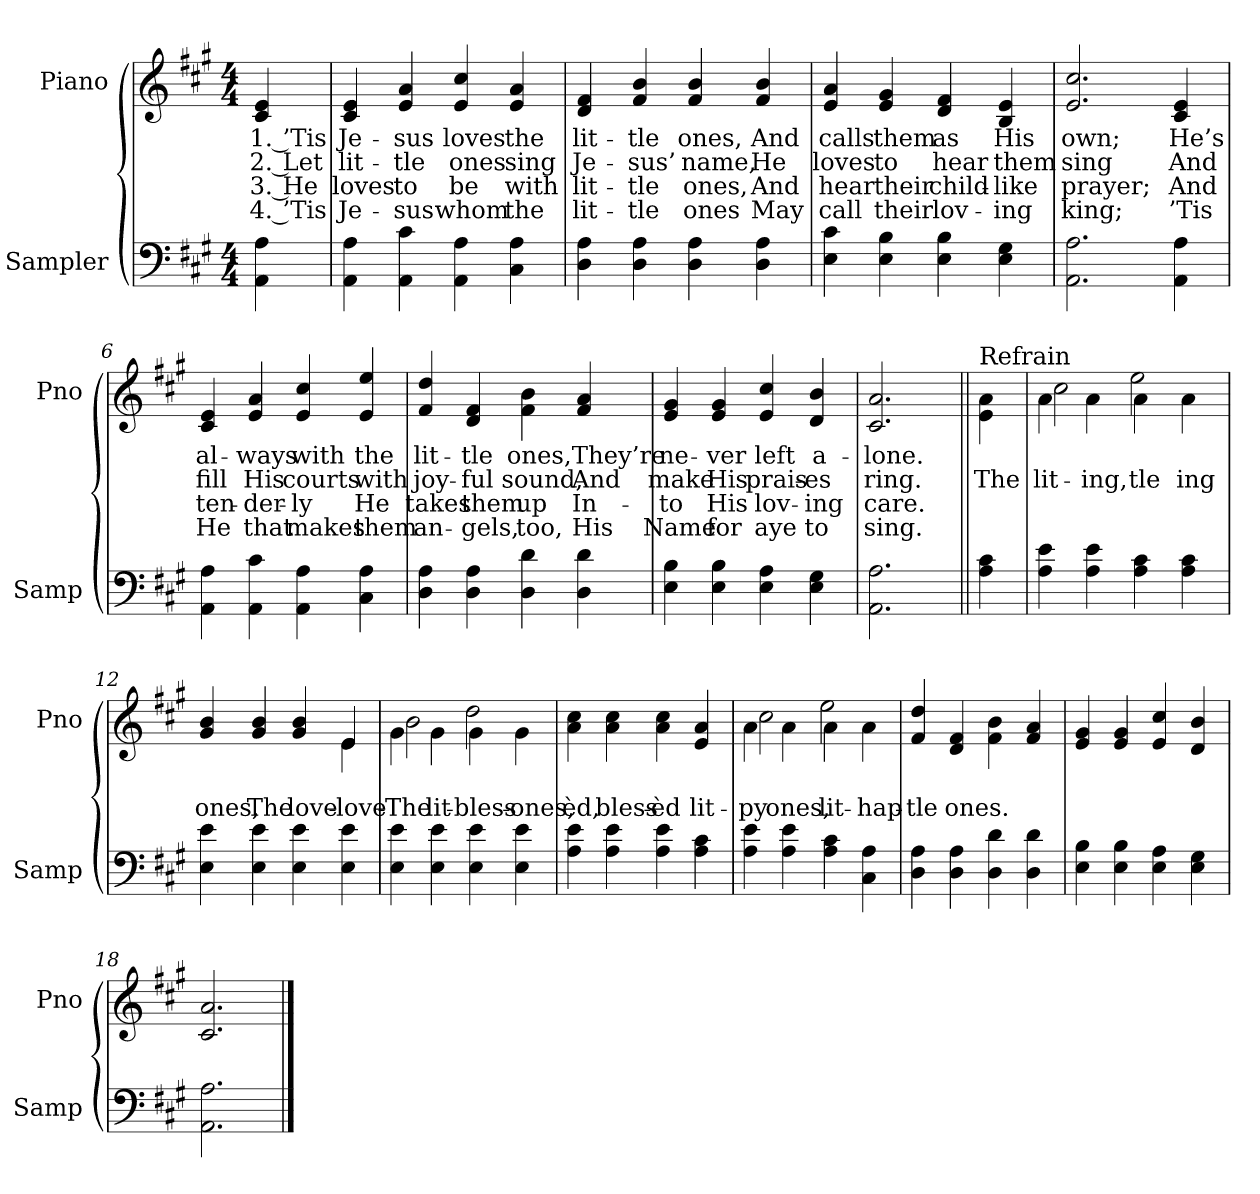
**kern	**kern	**text	**text	**text	**text
*part2	*part1	*part1	*part1	*part1	*part1
*staff2	*staff1	*staff1	*staff1	*staff1	*staff1
*I"Sampler	*I"Piano	*	*	*	*
*I'Samp	*I'Pno	*	*	*	*
*clefF4	*clefG2	*	*	*	*
*k[f#c#g#]	*k[f#c#g#]	*	*	*	*
*A:	*A:	*	*	*	*
*M4/4	*M4/4	*	*	*	*
=1	=1	=1	=1	=1	=1
4AA 4A	4c# 4e	1. ’Tis	2. Let	3. He	4. ’Tis
=2	=2	=2	=2	=2	=2
4AA 4A	4c# 4e	Je-	lit-	loves	Je-
4AA 4c#	4e 4a	-sus	-tle	to	-sus
4AA 4A	4e 4cc#	loves	ones	be	whom
4C# 4A	4e 4a	the	sing	with	the
=3	=3	=3	=3	=3	=3
4D 4A	4d 4f#	lit-	Je-	lit-	lit-
4D 4A	4f# 4b	-tle	-sus’	-tle	-tle
4D 4A	4f# 4b	ones,	name,	ones,	ones
4D 4A	4f# 4b	And	He	And	May
=4	=4	=4	=4	=4	=4
4E 4c#	4e 4a	calls	loves	hear	call
4E 4B	4e 4g#	them	to	their	their
4E 4B	4d 4f#	as	hear	child-	lov-
4E 4G#	4B 4e	His	them	-like	-ing
=5	=5	=5	=5	=5	=5
2.AA 2.A	2.e 2.cc#	own;	sing	prayer;	king;
4AA 4A	4c# 4e	He’s	And	And	’Tis
=6	=6	=6	=6	=6	=6
4AA 4A	4c# 4e	al-	fill	ten-	He
4AA 4c#	4e 4a	-ways	His	-der-	that
4AA 4A	4e 4cc#	with	courts	-ly	makes
4C# 4A	4e 4ee	the	with	He	them
=7	=7	=7	=7	=7	=7
4D 4A	4f# 4dd	lit-	joy-	takes	an-
4D 4A	4d 4f#	-tle	-ful	them	-gels,
4D 4d	4f#\ 4b\	ones,	sound,	up	too,
4D 4d	4f# 4a	They’re	And	In-	His
=8	=8	=8	=8	=8	=8
4E 4B	4e 4g#	ne-	make	-to	Name
4E 4B	4e 4g#	-ver	His	His	for
4E 4A	4e 4cc#	left	prais-	lov-	aye
4E 4G#	4d 4b	a-	-es	-ing	to
=9	=9	=9	=9	=9	=9
2.AA 2.A	2.c# 2.a	-lone.	ring.	care.	sing.
=10||	=10||	=10||	=10||	=10||	=10||
!	!LO:TX:t=Refrain	!	!	!	!
4A 4c#	4e\ 4a\	.	The	.	.
=11	=11	=11	=11	=11	=11
*	*^	*	*	*	*
4A 4e	4a\	2cc#	.	lit-	.	.
4A 4e	4a\	.	.	-ing,	.	.
4A 4c#	4a\	2ee	.	-tle	.	.
4A 4c#	4a\	.	.	-ing	.	.
=12	=12	=12	=12	=12	=12	=12
4E 4e	4g# 4b	2.ryy	.	ones,	.	.
4E 4e	4g# 4b	.	.	The	.	.
4E 4e	4g# 4b	.	.	love-	.	.
4E 4e	4e/	4e	.	love-	.	.
=13	=13	=13	=13	=13	=13	=13
4E 4e	4g#\	2b	.	The	.	.
4E 4e	4g#\	.	.	lit-	.	.
4E 4e	4g#\	2dd	.	bless-	.	.
4E 4e	4g#\	.	.	ones,	.	.
*	*v	*v	*	*	*	*
=14	=14	=14	=14	=14	=14
4A 4e	4a 4cc#	.	-èd,	.	.
4A 4e	4a 4cc#	.	bless-	.	.
4A 4e	4a 4cc#	.	-èd	.	.
4A 4c#	4e 4a	.	lit-	.	.
=15	=15	=15	=15	=15	=15
*	*^	*	*	*	*
4A 4e	4a\	2cc#	.	-py	.	.
4A 4e	4a\	.	.	ones,	.	.
4A 4c#	4a\	2ee	.	lit-	.	.
4C# 4A	4a\	.	.	hap-	.	.
*	*v	*v	*	*	*	*
=16	=16	=16	=16	=16	=16
4D 4A	4f# 4dd	.	-tle	.	.
4D 4A	4d 4f#	.	ones.	.	.
4D 4d	4f#\ 4b\	.	.	.	.
4D 4d	4f# 4a	.	.	.	.
=17	=17	=17	=17	=17	=17
4E 4B	4e 4g#	.	.	.	.
4E 4B	4e 4g#	.	.	.	.
4E 4A	4e 4cc#	.	.	.	.
4E 4G#	4d 4b	.	.	.	.
=18	=18	=18	=18	=18	=18
2.AA 2.A	2.c# 2.a	.	.	.	.
==	==	==	==	==	==
*-	*-	*-	*-	*-	*-
